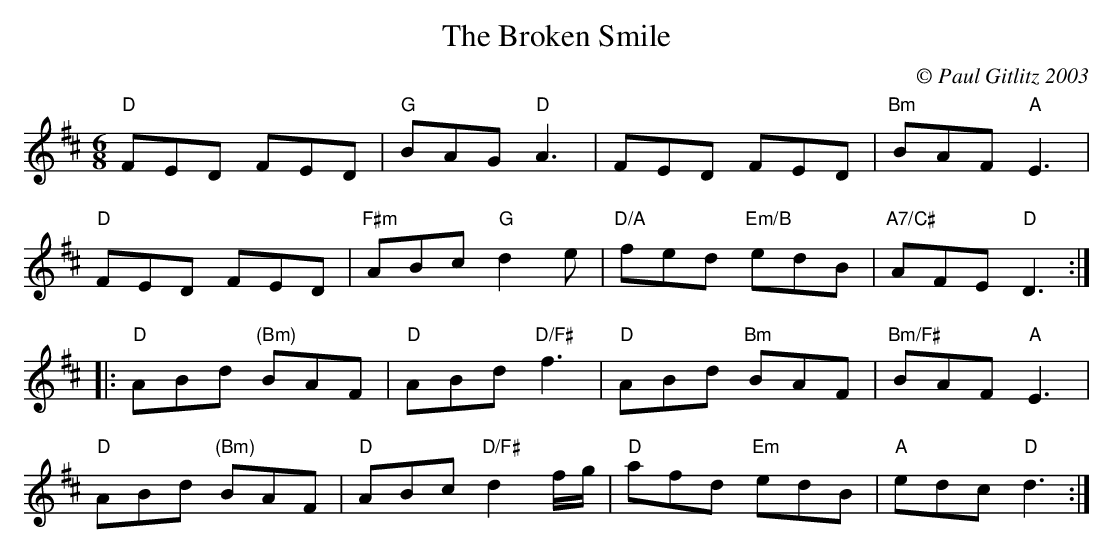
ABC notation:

X:1
T:The Broken Smile
M:6/8
L:1/8
C:© Paul Gitlitz 2003
K:D
"D"FED FED|"G"BAG "D"A3|FED FED|"Bm"BAF "A"E3|!
"D"FED FED|"F#m"ABc "G"d2e|"D/A"fed "Em/B"edB|"A7/C#"AFE "D"D3:|!
|:"D"ABd "(Bm)"BAF|"D"ABd "D/F#"f3|"D"ABd "Bm"BAF|"Bm/F#"BAF "A"E3|!
"D"ABd "(Bm)"BAF|"D"ABc "D/F#"d2f/g/|"D"afd "Em"edB|"A"edc "D"d3:|]
